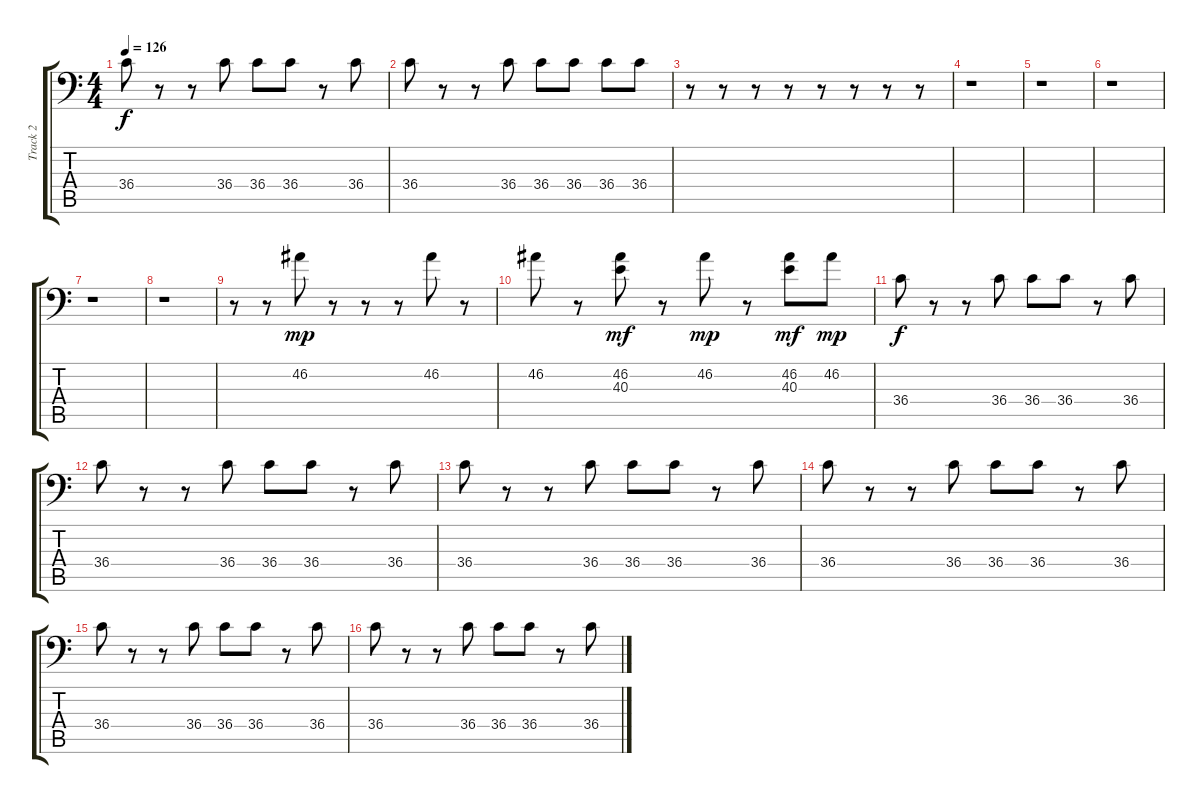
\track ("Track 2" "Track 2") {instrument acousticgrandpiano}
\staff {score tabs}
\tuning (C-1 C-1 C-1 C-1 C-1 C-1) {hide}
\ts (4 4)
\tempo 126
\clef f4
\ks c
36.4.8{dy f} r.8 r.8 36.4.8 36.4.8 36.4.8 r.8 36.4.8 |
36.4.8 r.8 r.8 36.4.8 36.4.8 36.4.8 36.4.8 36.4.8 |
r.8 r.8 r.8 r.8 r.8 r.8 r.8 r.8 |
r.1 |
r.1 |
r.1 |
r.1 |
r.1 |
r.8 r.8 46.2.8{dy mp} r.8 r.8 r.8 46.2.8 r.8 |
46.2.8 r.8 (46.2 40.3).8{dy mf} r.8 46.2.8{dy mp} r.8 (46.2 40.3).8{dy mf} 46.2.8{dy mp} |
36.4.8{dy f} r.8 r.8 36.4.8 36.4.8 36.4.8 r.8 36.4.8 |
36.4.8 r.8 r.8 36.4.8 36.4.8 36.4.8 r.8 36.4.8 |
36.4.8 r.8 r.8 36.4.8 36.4.8 36.4.8 r.8 36.4.8 |
36.4.8 r.8 r.8 36.4.8 36.4.8 36.4.8 r.8 36.4.8 |
36.4.8 r.8 r.8 36.4.8 36.4.8 36.4.8 r.8 36.4.8 |
36.4.8 r.8 r.8 36.4.8 36.4.8 36.4.8 r.8 36.4.8
